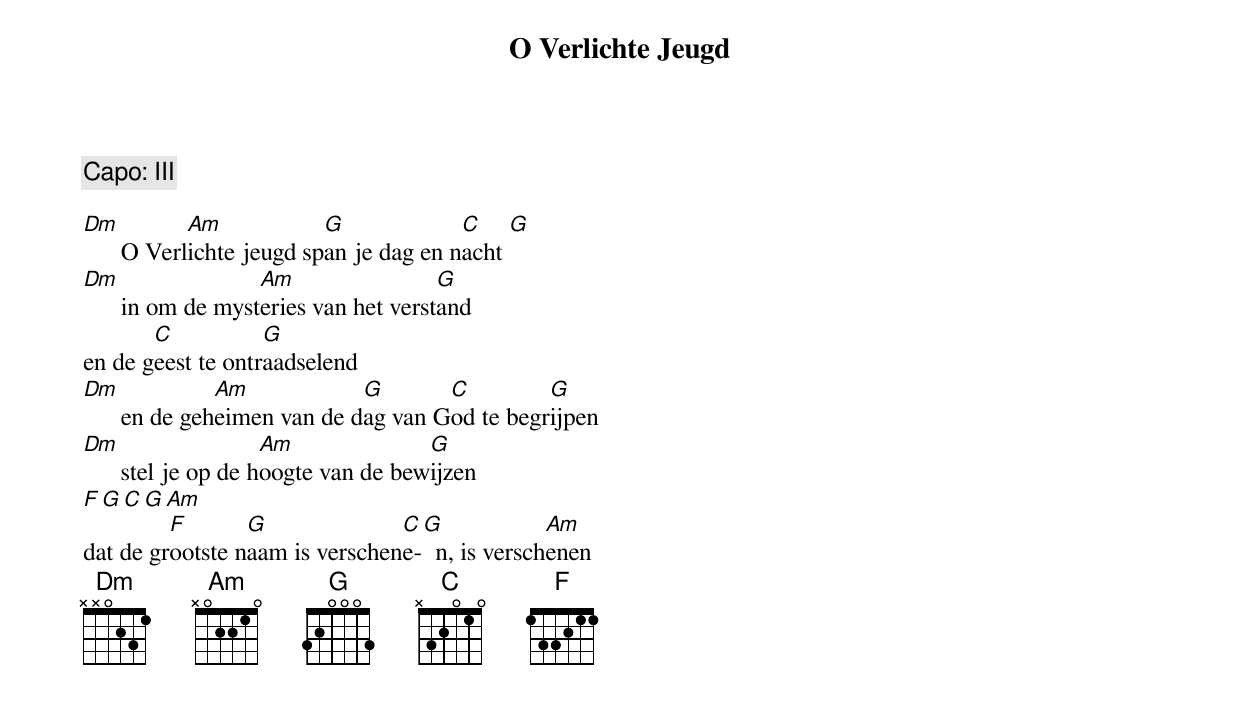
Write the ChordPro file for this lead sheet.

{title: O Verlichte Jeugd}
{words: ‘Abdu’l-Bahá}
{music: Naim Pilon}
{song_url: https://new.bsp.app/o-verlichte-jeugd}
{c: Capo: III}

[Dm]      O Verl[Am]ichte jeugd sp[G]an je dag en n[C]acht [G]
[Dm]      in om de myst[Am]eries van het verst[G]and
en de g[C]eest te ontr[G]aadselend
[Dm]      en de geh[Am]eimen van de d[G]ag van G[C]od te begr[G]ijpen
[Dm]      stel je op de h[Am]oogte van de bew[G]ijzen
[F][G][C][G][Am]
dat de gr[F]ootste n[G]aam is verschen[C]e-[G]  n, is versch[Am]enen
